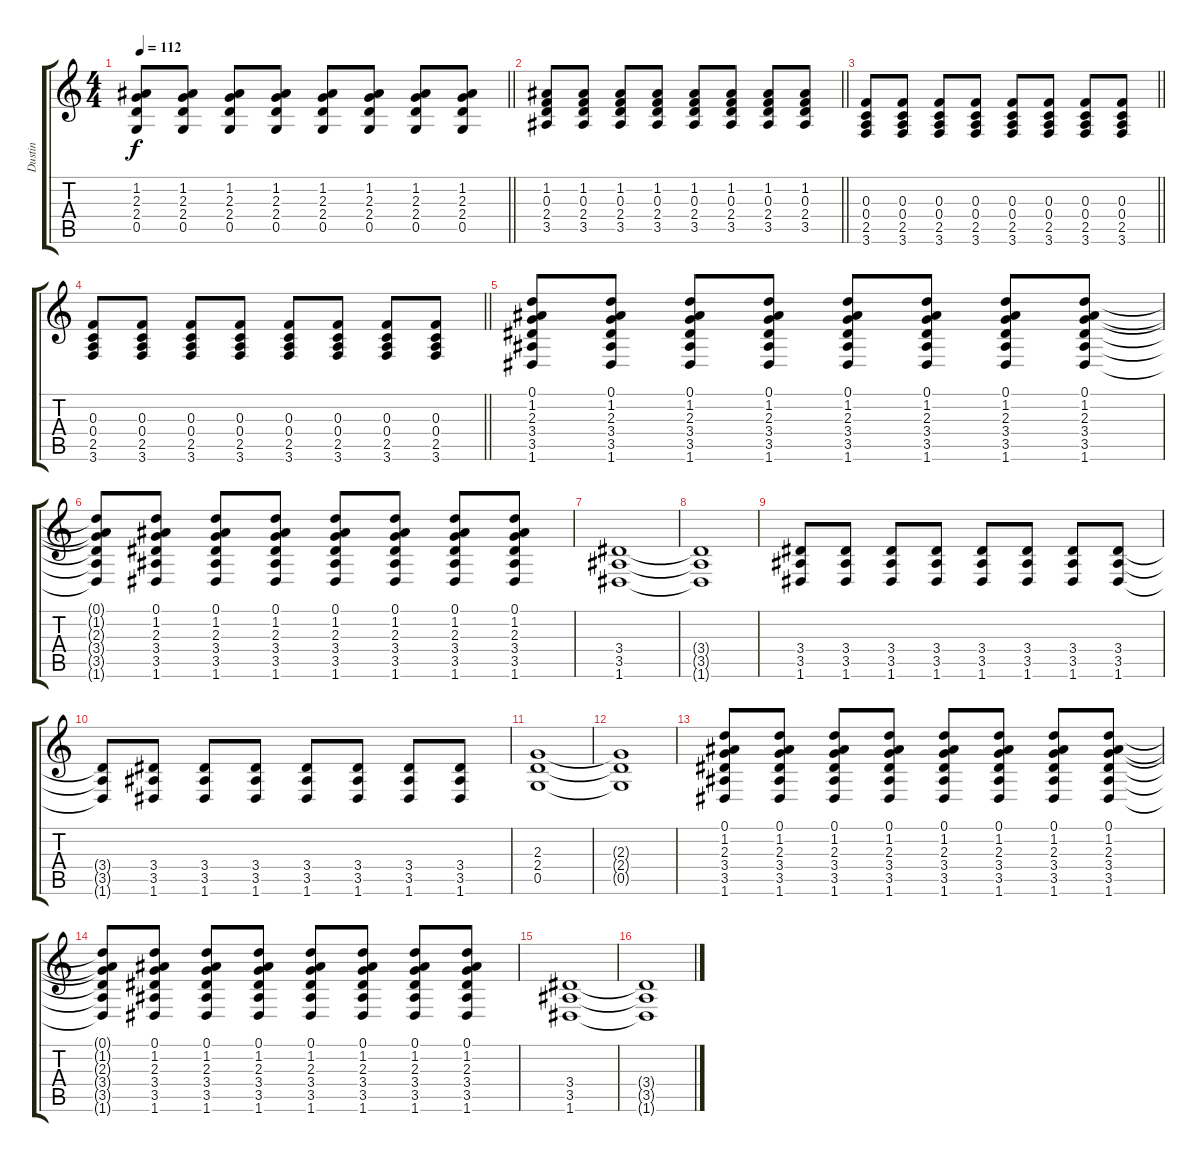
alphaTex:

\track ("Dustin" "Dustin") {instrument electricguitarjazz}
\staff {score tabs}
\tuning (D4 A3 F3 C3 G2 D2) {hide}
\ts (4 4)
\tempo 112
\clef g2
\barLineRight lightlight
\ks c
(1.2 2.3 2.4 0.5).8{dy f} (1.2 2.3 2.4 0.5).8 (1.2 2.3 2.4 0.5).8 (1.2 2.3 2.4 0.5).8 (1.2 2.3 2.4 0.5).8 (1.2 2.3 2.4 0.5).8 (1.2 2.3 2.4 0.5).8 (1.2 2.3 2.4 0.5).8 |
\barLineRight lightlight
(1.2 0.3 2.4 3.5).8 (1.2 0.3 2.4 3.5).8 (1.2 0.3 2.4 3.5).8 (1.2 0.3 2.4 3.5).8 (1.2 0.3 2.4 3.5).8 (1.2 0.3 2.4 3.5).8 (1.2 0.3 2.4 3.5).8 (1.2 0.3 2.4 3.5).8 |
\barLineRight lightlight
(0.3 0.4 2.5 3.6).8 (0.3 0.4 2.5 3.6).8 (0.3 0.4 2.5 3.6).8 (0.3 0.4 2.5 3.6).8 (0.3 0.4 2.5 3.6).8 (0.3 0.4 2.5 3.6).8 (0.3 0.4 2.5 3.6).8 (0.3 0.4 2.5 3.6).8 |
\barLineRight lightlight
(0.3 0.4 2.5 3.6).8 (0.3 0.4 2.5 3.6).8 (0.3 0.4 2.5 3.6).8 (0.3 0.4 2.5 3.6).8 (0.3 0.4 2.5 3.6).8 (0.3 0.4 2.5 3.6).8 (0.3 0.4 2.5 3.6).8 (0.3 0.4 2.5 3.6).8 |
(0.1 1.2 2.3 3.4 3.5 1.6).8{volume 14 instrument overdrivenguitar} (0.1 1.2 2.3 3.4 3.5 1.6).8 (0.1 1.2 2.3 3.4 3.5 1.6).8 (0.1 1.2 2.3 3.4 3.5 1.6).8 (0.1 1.2 2.3 3.4 3.5 1.6).8 (0.1 1.2 2.3 3.4 3.5 1.6).8 (0.1 1.2 2.3 3.4 3.5 1.6).8 (0.1 1.2 2.3 3.4 3.5 1.6).8 |
(0.1{t} 1.2{t} 2.3{t} 3.4{t} 3.5{t} 1.6{t}).8 (0.1 1.2 2.3 3.4 3.5 1.6).8 (0.1 1.2 2.3 3.4 3.5 1.6).8 (0.1 1.2 2.3 3.4 3.5 1.6).8 (0.1 1.2 2.3 3.4 3.5 1.6).8 (0.1 1.2 2.3 3.4 3.5 1.6).8 (0.1 1.2 2.3 3.4 3.5 1.6).8 (0.1 1.2 2.3 3.4 3.5 1.6).8 |
(3.4 3.5 1.6).1 |
(3.4{t} 3.5{t} 1.6{t}).1 |
(3.4 3.5 1.6).8{volume 14} (3.4 3.5 1.6).8 (3.4 3.5 1.6).8 (3.4 3.5 1.6).8 (3.4 3.5 1.6).8 (3.4 3.5 1.6).8 (3.4 3.5 1.6).8 (3.4 3.5 1.6).8 |
(3.4{t} 3.5{t} 1.6{t}).8 (3.4 3.5 1.6).8 (3.4 3.5 1.6).8 (3.4 3.5 1.6).8 (3.4 3.5 1.6).8 (3.4 3.5 1.6).8 (3.4 3.5 1.6).8 (3.4 3.5 1.6).8 |
(2.3 2.4 0.5).1 |
(2.3{t} 2.4{t} 0.5{t}).1 |
(0.1 1.2 2.3 3.4 3.5 1.6).8{volume 14} (0.1 1.2 2.3 3.4 3.5 1.6).8 (0.1 1.2 2.3 3.4 3.5 1.6).8 (0.1 1.2 2.3 3.4 3.5 1.6).8 (0.1 1.2 2.3 3.4 3.5 1.6).8 (0.1 1.2 2.3 3.4 3.5 1.6).8 (0.1 1.2 2.3 3.4 3.5 1.6).8 (0.1 1.2 2.3 3.4 3.5 1.6).8 |
(0.1{t} 1.2{t} 2.3{t} 3.4{t} 3.5{t} 1.6{t}).8 (0.1 1.2 2.3 3.4 3.5 1.6).8 (0.1 1.2 2.3 3.4 3.5 1.6).8 (0.1 1.2 2.3 3.4 3.5 1.6).8 (0.1 1.2 2.3 3.4 3.5 1.6).8 (0.1 1.2 2.3 3.4 3.5 1.6).8 (0.1 1.2 2.3 3.4 3.5 1.6).8 (0.1 1.2 2.3 3.4 3.5 1.6).8 |
(3.4 3.5 1.6).1 |
(3.4{t} 3.5{t} 1.6{t}).1
